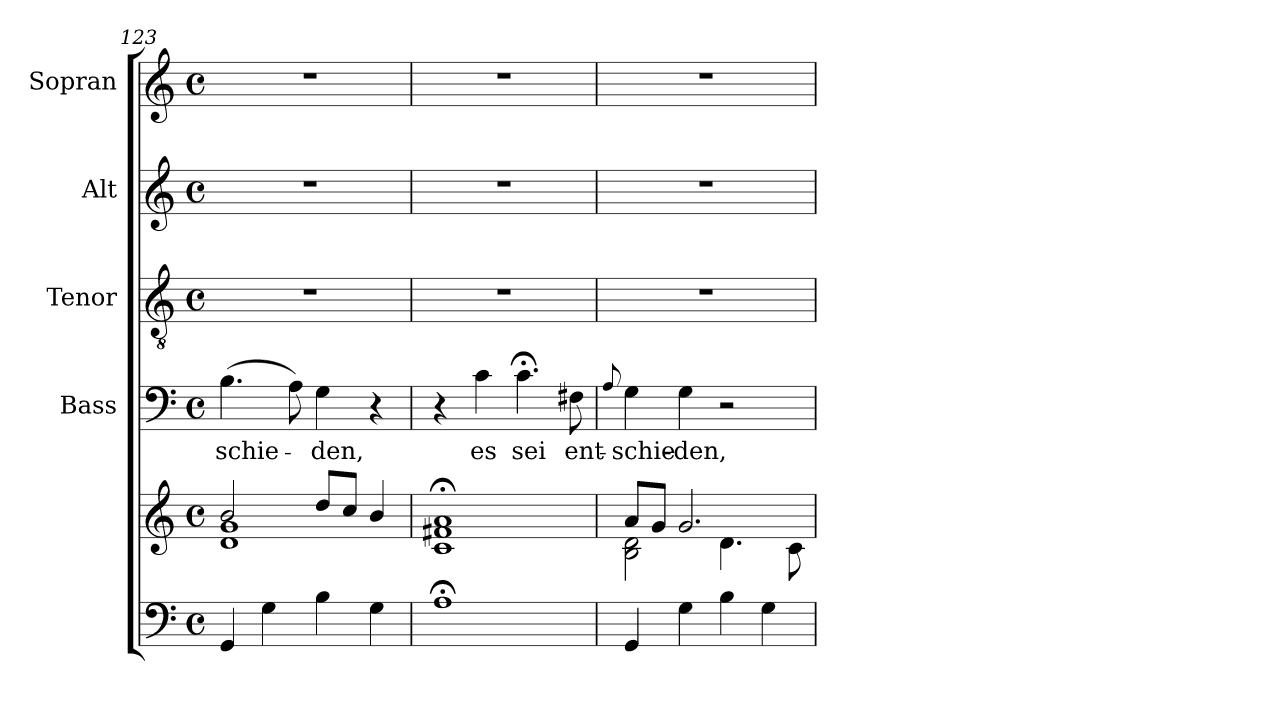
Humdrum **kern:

**kern	**kern	**kern	**text	**kern	**kern	**kern
*part5	*part5	*part4	*part4	*part3	*part2	*part1
*staff6	*staff5	*staff4	*staff4	*staff3	*staff2	*staff1
*	*	*I"Bass	*	*I"Tenor	*I"Alt	*I"Sopran
*	*	*I'B.	*	*I'T.	*I'A.	*I'S.
!!LO:LB:g=z
*clefF4	*clefG2	*clefF4	*	*clefGv2	*clefG2	*clefG2
*k[]	*k[]	*k[]	*	*k[]	*k[]	*k[]
*C:	*C:	*C:	*	*C:	*C:	*C:
*M4/4	*M4/4	*M4/4	*	*M4/4	*M4/4	*M4/4
*met(c)	*met(c)	*met(c)	*	*met(c)	*met(c)	*met(c)
=123	=123	=123	=123	=123	=123	=123
*	*^	*	*	*	*	*
!	!	!	!	!LO:LY:b	!	!	!
4GG/	2b/	1d 1g	(>4.B\	-schie-	1r	1r	1r
4G\	.	.	.	.	.	.	.
.	.	.	8A\)	.	.	.	.
!	!	!	!	!LO:LY:b	!	!	!
4B\	8dd/L	.	4G\	-den,	.	.	.
.	8cc/J	.	.	.	.	.	.
4G\	4b/	.	4r	.	.	.	.
*	*v	*v	*	*	*	*	*
=124	=124	=124	=124	=124	=124	=124
1A;<	1c;< 1f#X;< 1a;<	4r	.	1r	1r	1r
!	!	!	!LO:LY:b	!	!	!
.	.	4c\	es	.	.	.
!	!	!	!LO:LY:b	!	!	!
.	.	4.c;<\	sei	.	.	.
!	!	!	!LO:LY:b	!	!	!
.	.	8F#X\	ent-	.	.	.
=125	=125	=125	=125	=125	=125	=125
.	.	8qqA/	.	.	.	.
*	*^	*	*	*	*	*
!	!	!	!	!LO:LY:b	!	!	!
4GG/	8a/L	2B\ 2d\	4G\	-schie-	1r	1r	1r
.	8g/J	.	.	.	.	.	.
!	!	!	!	!LO:LY:b	!	!	!
4G\	2.g/	.	4G\	-den,	.	.	.
4B\	.	4.d\	2r	.	.	.	.
4G\	.	.	.	.	.	.	.
.	.	8c\	.	.	.	.	.
*	*v	*v	*	*	*	*	*
=	=	=	=	=	=	=
*-	*-	*-	*-	*-	*-	*-
